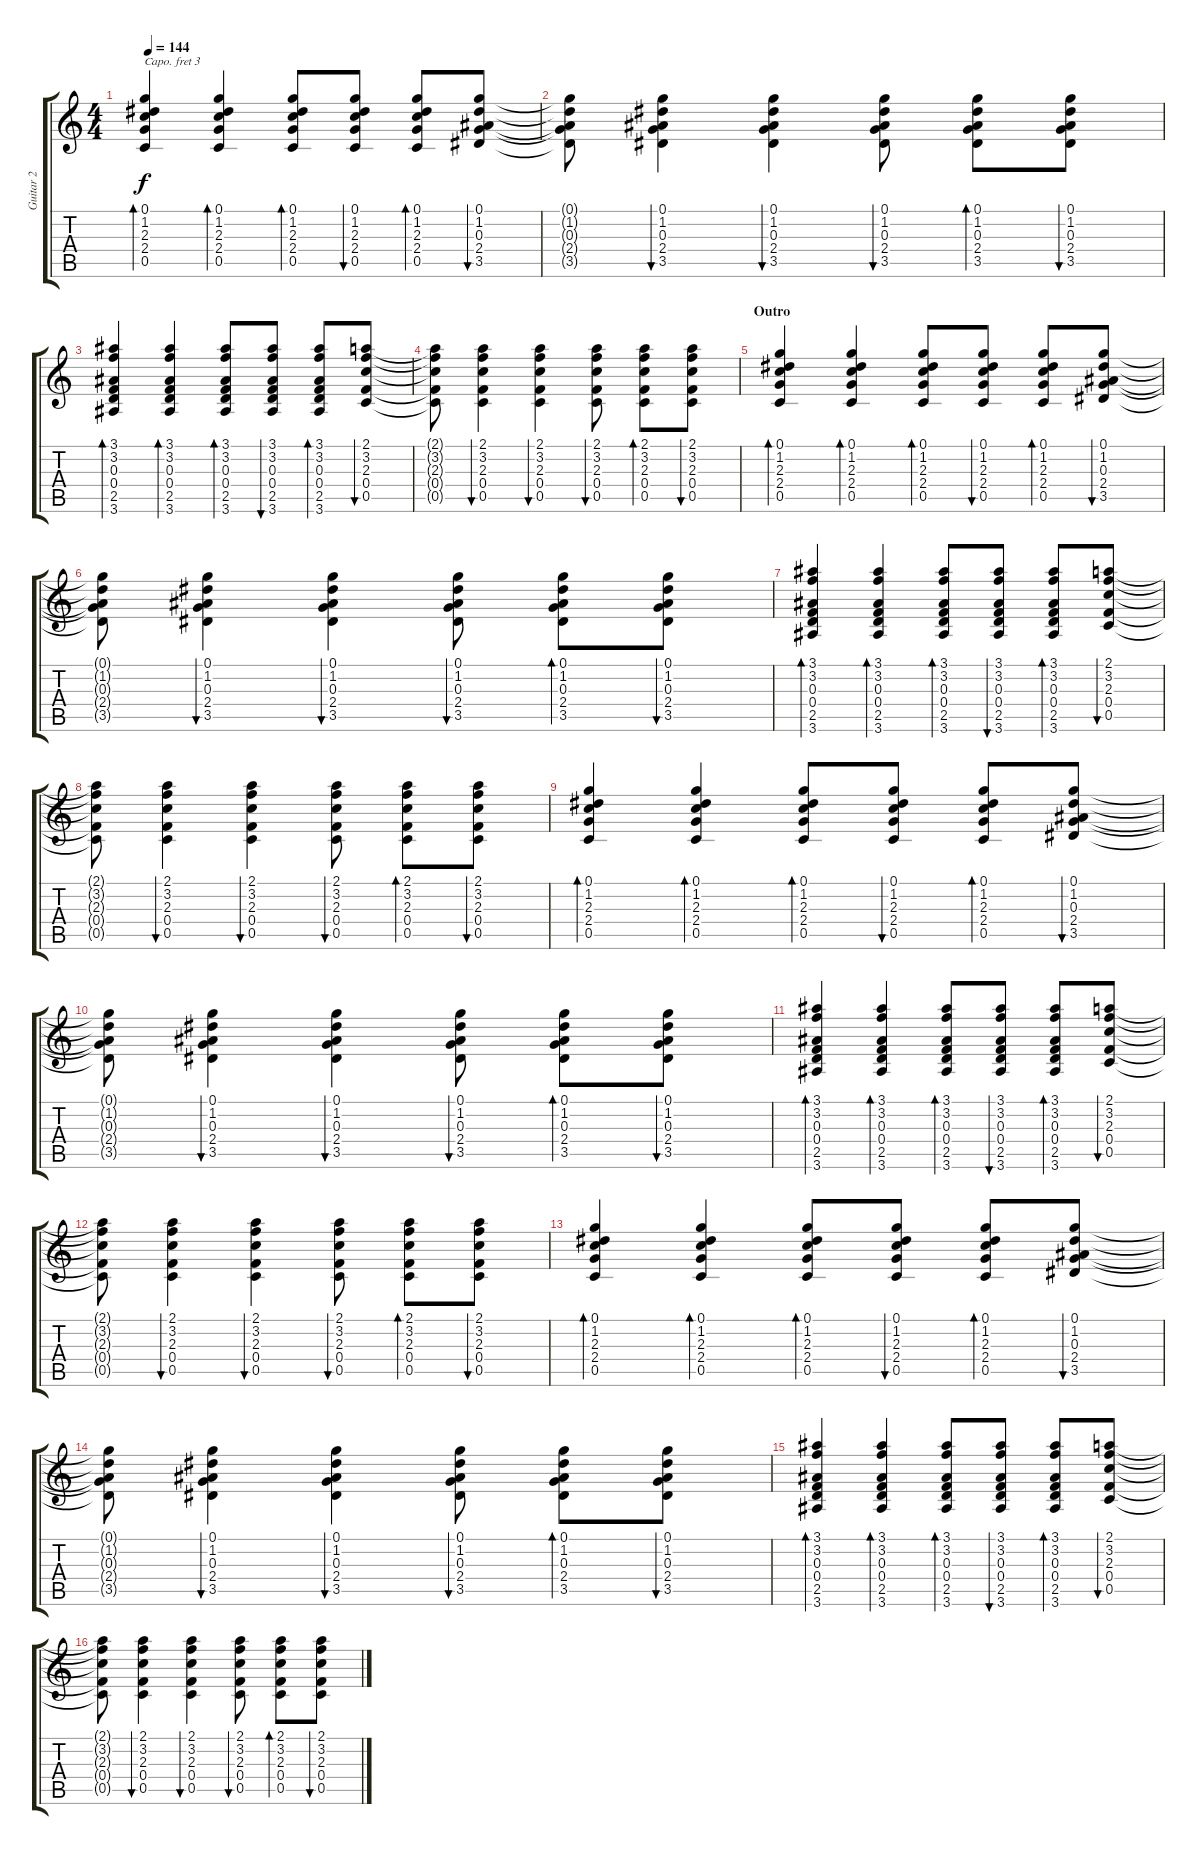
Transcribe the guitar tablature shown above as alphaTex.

\track ("Guitar 2" "Guitar 2") {instrument acousticguitarsteel}
\staff {score tabs}
\capo 3
\tuning (E4 B3 G3 D3 A2 E2) {hide}
\ts (4 4)
\tempo 144
\clef g2
\ks c
(0.1 1.2 2.3 2.4 0.5).4{bd 30 dy f} (0.1 1.2 2.3 2.4 0.5).4{bd 30} (0.1 1.2 2.3 2.4 0.5).8{bd 30} (0.1 1.2 2.3 2.4 0.5).8{bu 30} (0.1 1.2 2.3 2.4 0.5).8{bd 30} (0.1 1.2 0.3 2.4 3.5).8{bu 30} |
(0.1{t} 1.2{t} 0.3{t} 2.4{t} 3.5{t}).8 (0.1 1.2 0.3 2.4 3.5).4{bu 30} (0.1 1.2 0.3 2.4 3.5).4{bu 30} (0.1 1.2 0.3 2.4 3.5).8{bu 30} (0.1 1.2 0.3 2.4 3.5).8{bd 30} (0.1 1.2 0.3 2.4 3.5).8{bu 30} |
(3.1 3.2 0.3 0.4 2.5 3.6).4{bd 30} (3.1 3.2 0.3 0.4 2.5 3.6).4{bd 30} (3.1 3.2 0.3 0.4 2.5 3.6).8{bd 30} (3.1 3.2 0.3 0.4 2.5 3.6).8{bu 30} (3.1 3.2 0.3 0.4 2.5 3.6).8{bd 30} (2.1 3.2 2.3 0.4 0.5).8{bu 30} |
(2.1{t} 3.2{t} 2.3{t} 0.4{t} 0.5{t}).8 (2.1 3.2 2.3 0.4 0.5).4{bu 30} (2.1 3.2 2.3 0.4 0.5).4{bu 30} (2.1 3.2 2.3 0.4 0.5).8{bu 30} (2.1 3.2 2.3 0.4 0.5).8{bd 30} (2.1 3.2 2.3 0.4 0.5).8{bu 30} |
\section ("" "Outro")
(0.1 1.2 2.3 2.4 0.5).4{bd 30} (0.1 1.2 2.3 2.4 0.5).4{bd 30} (0.1 1.2 2.3 2.4 0.5).8{bd 30} (0.1 1.2 2.3 2.4 0.5).8{bu 30} (0.1 1.2 2.3 2.4 0.5).8{bd 30} (0.1 1.2 0.3 2.4 3.5).8{bu 30} |
(0.1{t} 1.2{t} 0.3{t} 2.4{t} 3.5{t}).8 (0.1 1.2 0.3 2.4 3.5).4{bu 30} (0.1 1.2 0.3 2.4 3.5).4{bu 30} (0.1 1.2 0.3 2.4 3.5).8{bu 30} (0.1 1.2 0.3 2.4 3.5).8{bd 30} (0.1 1.2 0.3 2.4 3.5).8{bu 30} |
(3.1 3.2 0.3 0.4 2.5 3.6).4{bd 30} (3.1 3.2 0.3 0.4 2.5 3.6).4{bd 30} (3.1 3.2 0.3 0.4 2.5 3.6).8{bd 30} (3.1 3.2 0.3 0.4 2.5 3.6).8{bu 30} (3.1 3.2 0.3 0.4 2.5 3.6).8{bd 30} (2.1 3.2 2.3 0.4 0.5).8{bu 30} |
(2.1{t} 3.2{t} 2.3{t} 0.4{t} 0.5{t}).8 (2.1 3.2 2.3 0.4 0.5).4{bu 30} (2.1 3.2 2.3 0.4 0.5).4{bu 30} (2.1 3.2 2.3 0.4 0.5).8{bu 30} (2.1 3.2 2.3 0.4 0.5).8{bd 30} (2.1 3.2 2.3 0.4 0.5).8{bu 30} |
(0.1 1.2 2.3 2.4 0.5).4{bd 30} (0.1 1.2 2.3 2.4 0.5).4{bd 30} (0.1 1.2 2.3 2.4 0.5).8{bd 30} (0.1 1.2 2.3 2.4 0.5).8{bu 30} (0.1 1.2 2.3 2.4 0.5).8{bd 30} (0.1 1.2 0.3 2.4 3.5).8{bu 30} |
(0.1{t} 1.2{t} 0.3{t} 2.4{t} 3.5{t}).8 (0.1 1.2 0.3 2.4 3.5).4{bu 30} (0.1 1.2 0.3 2.4 3.5).4{bu 30} (0.1 1.2 0.3 2.4 3.5).8{bu 30} (0.1 1.2 0.3 2.4 3.5).8{bd 30} (0.1 1.2 0.3 2.4 3.5).8{bu 30} |
(3.1 3.2 0.3 0.4 2.5 3.6).4{bd 30} (3.1 3.2 0.3 0.4 2.5 3.6).4{bd 30} (3.1 3.2 0.3 0.4 2.5 3.6).8{bd 30} (3.1 3.2 0.3 0.4 2.5 3.6).8{bu 30} (3.1 3.2 0.3 0.4 2.5 3.6).8{bd 30} (2.1 3.2 2.3 0.4 0.5).8{bu 30} |
(2.1{t} 3.2{t} 2.3{t} 0.4{t} 0.5{t}).8 (2.1 3.2 2.3 0.4 0.5).4{bu 30} (2.1 3.2 2.3 0.4 0.5).4{bu 30} (2.1 3.2 2.3 0.4 0.5).8{bu 30} (2.1 3.2 2.3 0.4 0.5).8{bd 30} (2.1 3.2 2.3 0.4 0.5).8{bu 30} |
(0.1 1.2 2.3 2.4 0.5).4{bd 30} (0.1 1.2 2.3 2.4 0.5).4{bd 30} (0.1 1.2 2.3 2.4 0.5).8{bd 30} (0.1 1.2 2.3 2.4 0.5).8{bu 30} (0.1 1.2 2.3 2.4 0.5).8{bd 30} (0.1 1.2 0.3 2.4 3.5).8{bu 30} |
(0.1{t} 1.2{t} 0.3{t} 2.4{t} 3.5{t}).8 (0.1 1.2 0.3 2.4 3.5).4{bu 30} (0.1 1.2 0.3 2.4 3.5).4{bu 30} (0.1 1.2 0.3 2.4 3.5).8{bu 30} (0.1 1.2 0.3 2.4 3.5).8{bd 30} (0.1 1.2 0.3 2.4 3.5).8{bu 30} |
(3.1 3.2 0.3 0.4 2.5 3.6).4{bd 30} (3.1 3.2 0.3 0.4 2.5 3.6).4{bd 30} (3.1 3.2 0.3 0.4 2.5 3.6).8{bd 30} (3.1 3.2 0.3 0.4 2.5 3.6).8{bu 30} (3.1 3.2 0.3 0.4 2.5 3.6).8{bd 30} (2.1 3.2 2.3 0.4 0.5).8{bu 30} |
(2.1{t} 3.2{t} 2.3{t} 0.4{t} 0.5{t}).8 (2.1 3.2 2.3 0.4 0.5).4{bu 30} (2.1 3.2 2.3 0.4 0.5).4{bu 30} (2.1 3.2 2.3 0.4 0.5).8{bu 30} (2.1 3.2 2.3 0.4 0.5).8{bd 30} (2.1 3.2 2.3 0.4 0.5).8{bu 30}
